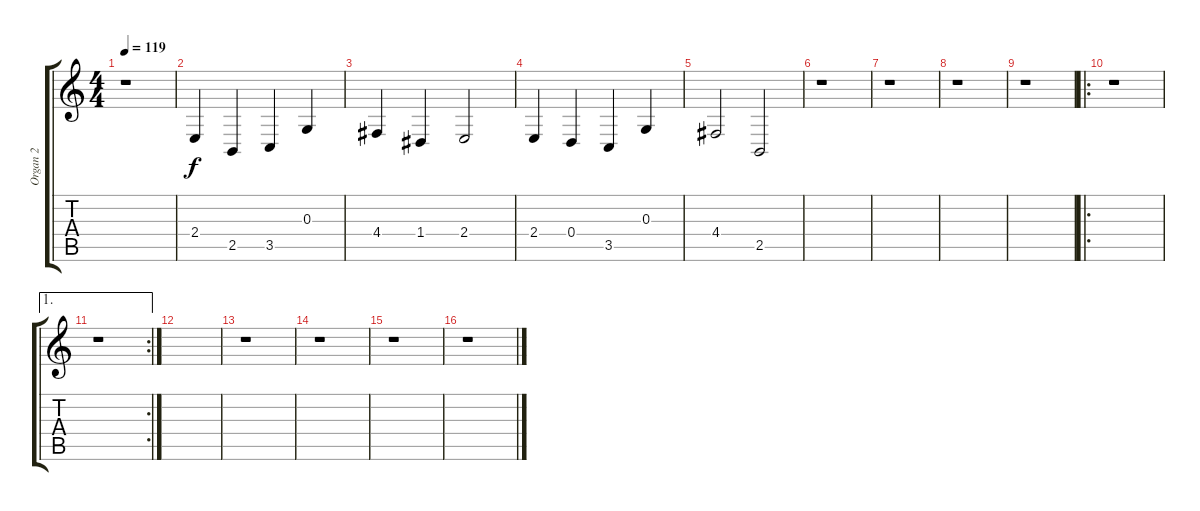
\track ("Organ 2" "Organ 2") {instrument churchorgan}
\staff {score tabs}
\tuning (E4 B3 G3 D3 A2 E2) {hide}
\ts (4 4)
\tempo 119
\clef g2
\ks c
r.1{dy f instrument churchorgan} |
2.4.4 2.5.4 3.5.4 0.3.4 |
4.4.4 1.4.4 2.4.2 |
2.4.4 0.4.4 3.5.4 0.3.4 |
4.4.2 2.5.2 |
r.1 |
r.1 |
r.1 |
r.1 |
\ro
r.1 |
\ae 1
\rc 2
r.1 |
|
r.1 |
r.1 |
r.1 |
r.1
